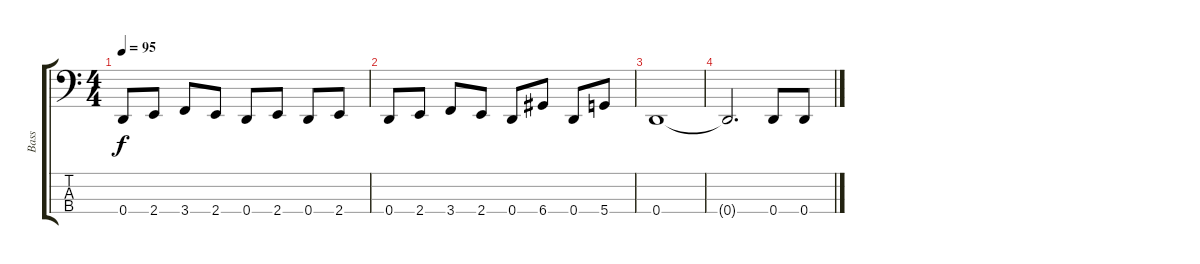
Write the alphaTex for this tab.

\track ("Bass" "Bass") {instrument electricbassfinger}
\staff {score tabs}
\tuning (G2 D2 A1 D1) {hide}
\ts (4 4)
\tempo 95
\clef f4
\ks c
0.4.8{dy f} 2.4.8 3.4.8 2.4.8 0.4.8 2.4.8 0.4.8 2.4.8 |
0.4.8 2.4.8 3.4.8 2.4.8 0.4.8 6.4.8 0.4.8 5.4.8 |
0.4.1 |
0.4{t}.2{d} 0.4.8 0.4.8
